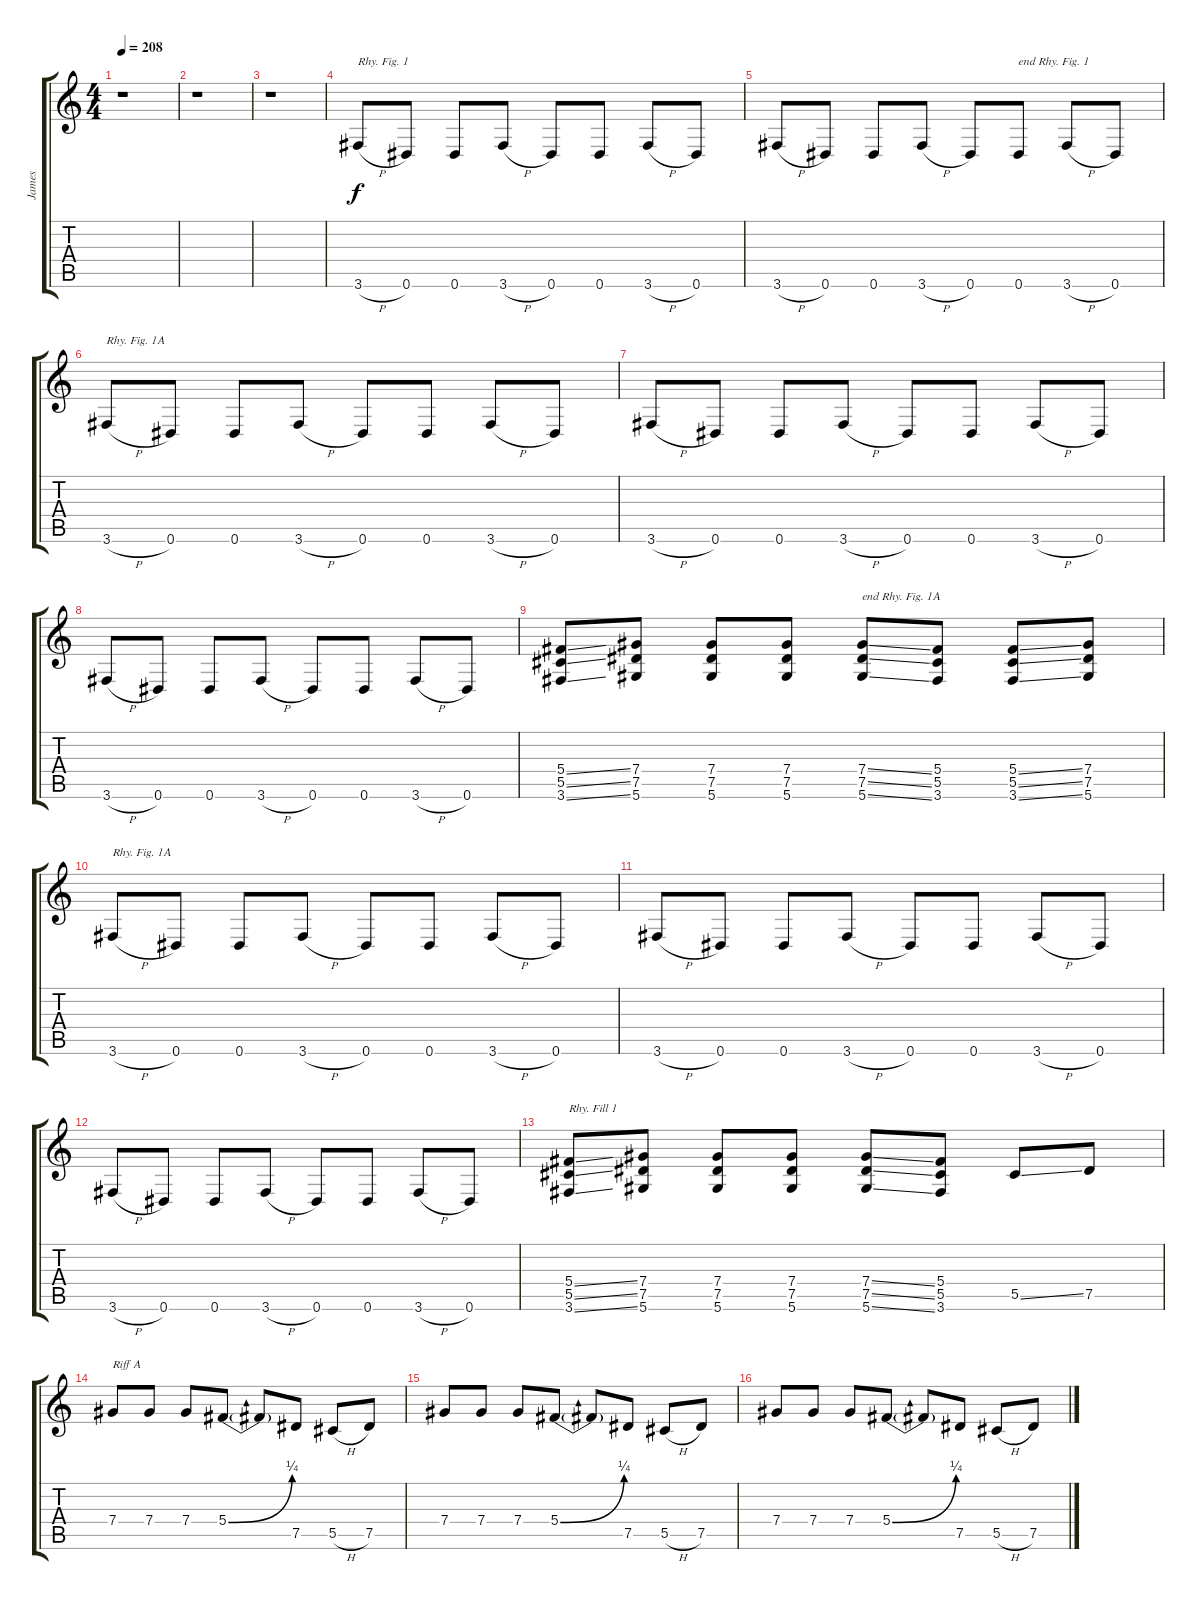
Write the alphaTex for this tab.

\track ("James" "James") {instrument distortionguitar}
\staff {score tabs}
\tuning (Eb4 Bb3 Gb3 Db3 Ab2 Eb2) {hide}
\ts (4 4)
\tempo 208
\clef g2
\ks c
r.1{dy f instrument distortionguitar} |
r.1 |
r.1 |
3.6{h}.8{txt "Rhy. Fig. 1"} 0.6.8 0.6.8 3.6{h}.8 0.6.8 0.6.8 3.6{h}.8 0.6.8 |
3.6{h}.8 0.6.8 0.6.8 3.6{h}.8 0.6.8 0.6.8{txt "end Rhy. Fig. 1"} 3.6{h}.8 0.6.8 |
3.6{h}.8{txt "Rhy. Fig. 1A"} 0.6.8 0.6.8 3.6{h}.8 0.6.8 0.6.8 3.6{h}.8 0.6.8 |
3.6{h}.8 0.6.8 0.6.8 3.6{h}.8 0.6.8 0.6.8 3.6{h}.8 0.6.8 |
3.6{h}.8 0.6.8 0.6.8 3.6{h}.8 0.6.8 0.6.8 3.6{h}.8 0.6.8 |
(5.4{ss} 5.5{ss} 3.6{ss}).8 (7.4 7.5 5.6).8 (7.4 7.5 5.6).8 (7.4 7.5 5.6).8 (7.4{ss} 7.5{ss} 5.6{ss}).8{txt "end Rhy. Fig. 1A"} (5.4 5.5 3.6).8 (5.4{ss} 5.5{ss} 3.6{ss}).8 (7.4 7.5 5.6).8 |
3.6{h}.8{txt "Rhy. Fig. 1A"} 0.6.8 0.6.8 3.6{h}.8 0.6.8 0.6.8 3.6{h}.8 0.6.8 |
3.6{h}.8 0.6.8 0.6.8 3.6{h}.8 0.6.8 0.6.8 3.6{h}.8 0.6.8 |
3.6{h}.8 0.6.8 0.6.8 3.6{h}.8 0.6.8 0.6.8 3.6{h}.8 0.6.8 |
(5.4{ss} 5.5{ss} 3.6{ss}).8{txt "Rhy. Fill 1"} (7.4 7.5 5.6).8 (7.4 7.5 5.6).8 (7.4 7.5 5.6).8 (7.4{ss} 7.5{ss} 5.6{ss}).8 (5.4 5.5 3.6).8 5.5{ss}.8 7.5.8 |
7.4.8{txt "Riff A"} 7.4.8 7.4.8 5.4{be (bend 0 0 60 1)}.8 5.4{t}.8 7.5.8 5.5{h}.8 7.5.8 |
7.4.8 7.4.8 7.4.8 5.4{be (bend 0 0 60 1)}.8 5.4{t}.8 7.5.8 5.5{h}.8 7.5.8 |
7.4.8 7.4.8 7.4.8 5.4{be (bend 0 0 60 1)}.8 5.4{t}.8 7.5.8 5.5{h}.8 7.5.8
